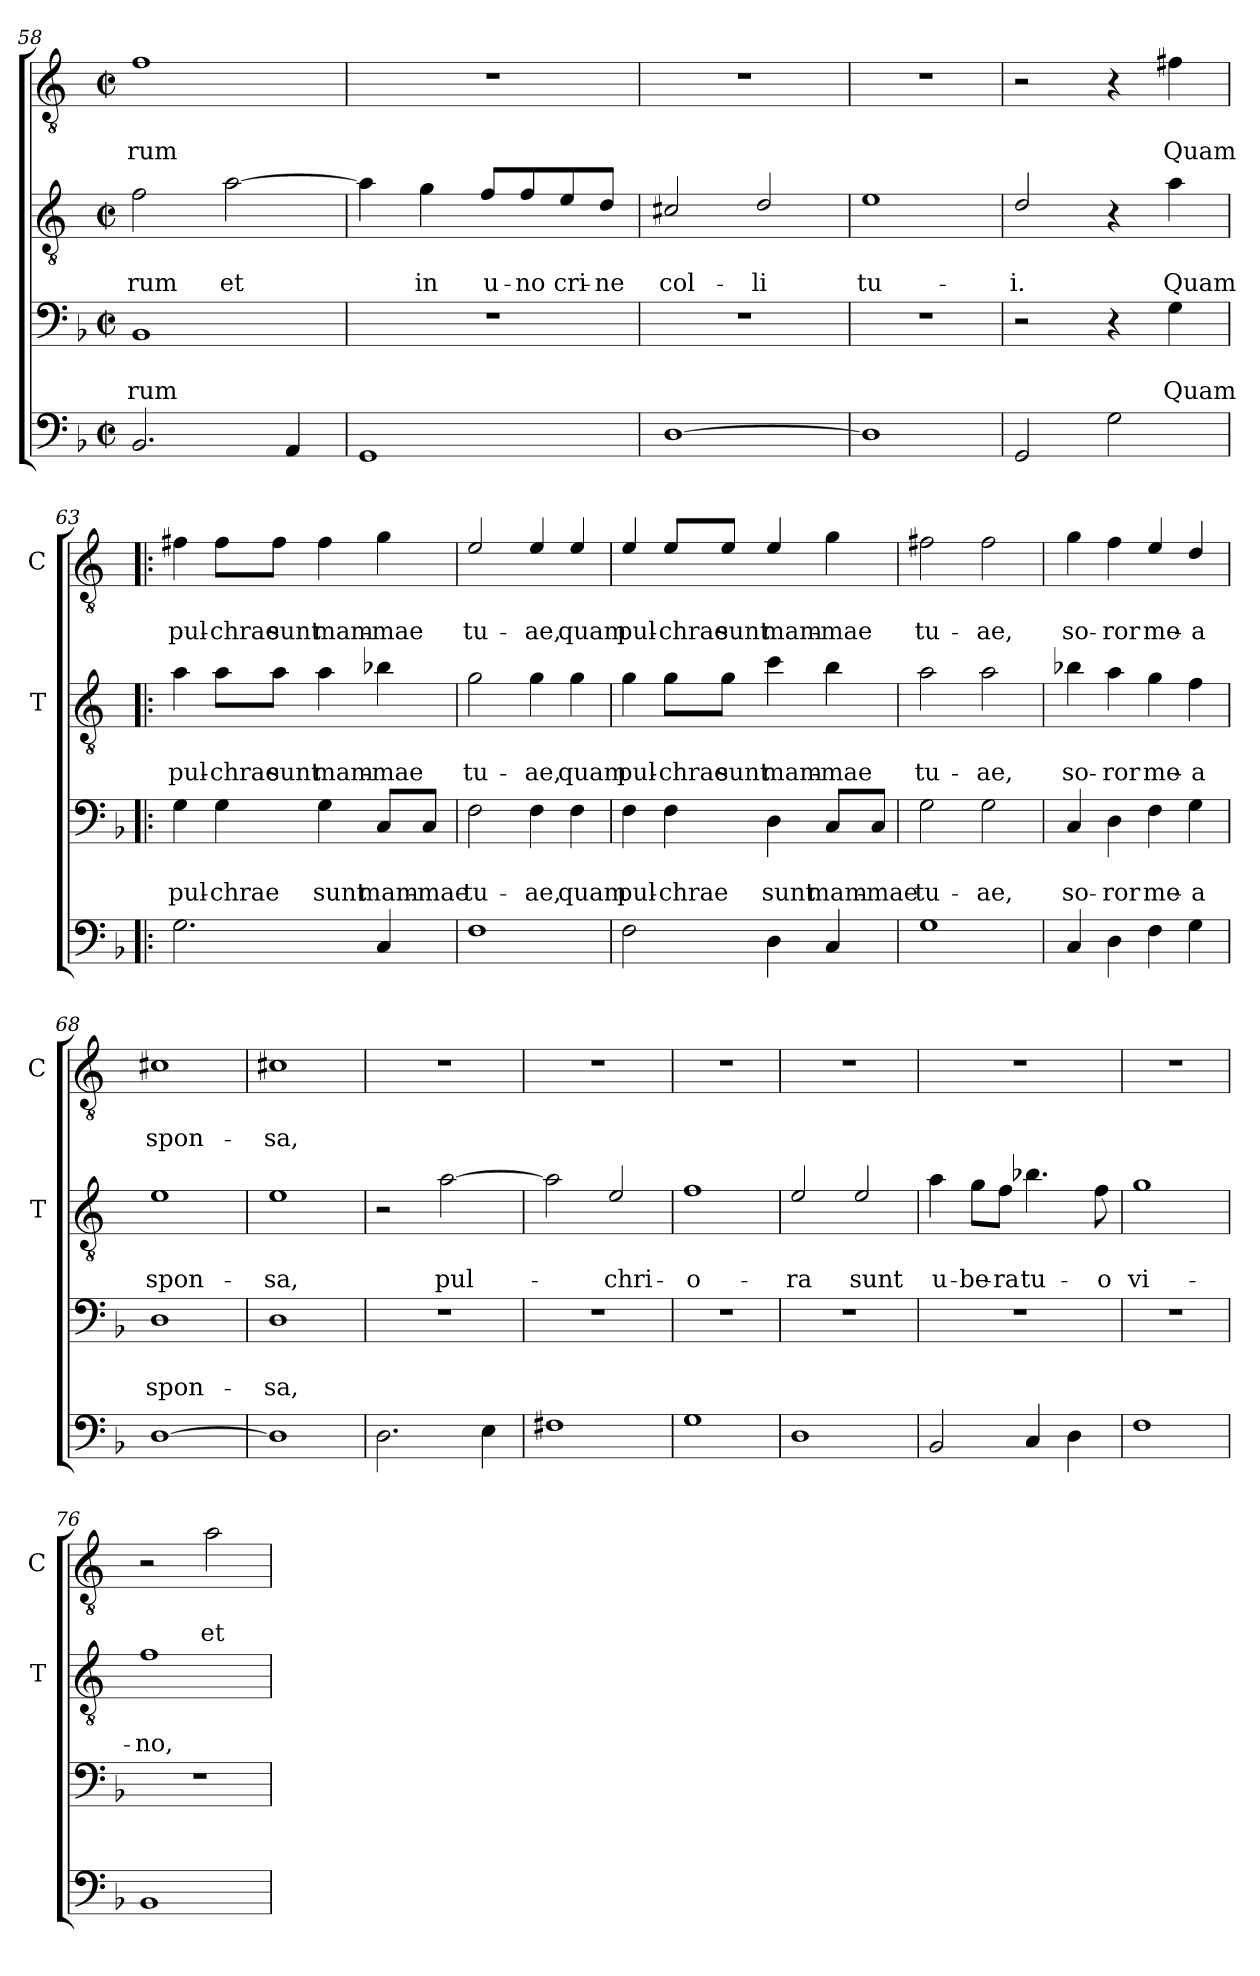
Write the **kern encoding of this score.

**kern	**kern	**text	**text	**kern	**text	**text	**kern	**text	**text
*part4	*part3	*part3	*part3	*part2	*part2	*part2	*part1	*part1	*part1
*staff4	*staff3	*staff3	*staff3	*staff2	*staff2	*staff2	*staff1	*staff1	*staff1
*	*	*	*	*I'T	*	*	*I'C	*	*
*clefF4	*clefF4	*	*	*clefGv2	*	*	*clefGv2	*	*
*	*	*	*	*ITrd4c7	*	*	*ITrd4c7	*	*
*k[b-]	*k[b-]	*	*	*k[b-]	*	*	*k[b-]	*	*
*F:	*F:	*	*	*F:	*	*	*F:	*	*
*M2/2	*M2/2	*	*	*M2/2	*	*	*M2/2	*	*
*met(c|)	*met(c|)	*	*	*met(c|)	*	*	*met(c|)	*	*
=58	=58	=58	=58	=58	=58	=58	=58	=58	=58
!	!	!	!LO:LY:b	!	!	!LO:LY:b	!	!	!LO:LY:b
2.BB-/	1BB-	.	-rum	2B-\	.	-rum	1B-	.	-rum
!	!	!	!	!	!	!LO:LY:b	!	!	!
.	.	.	.	[2d\	.	et	.	.	.
4AA/	.	.	.	.	.	.	.	.	.
=59	=59	=59	=59	=59	=59	=59	=59	=59	=59
1GG	1r	.	.	4d\]	.	.	1r	.	.
!	!	!	!	!	!	!LO:LY:b	!	!	!
.	.	.	.	4c\	.	in	.	.	.
!	!	!	!	!	!	!LO:LY:b	!	!	!
.	.	.	.	8B-/L	.	u-	.	.	.
!	!	!	!	!	!	!LO:LY:b	!	!	!
.	.	.	.	8B-/	.	-no	.	.	.
!	!	!	!	!	!	!LO:LY:b	!	!	!
.	.	.	.	8A/	.	cri-	.	.	.
!	!	!	!	!	!	!LO:LY:b	!	!	!
.	.	.	.	8G/J	.	-ne	.	.	.
=60	=60	=60	=60	=60	=60	=60	=60	=60	=60
!	!	!	!	!	!	!LO:LY:b	!	!	!
[1D	1r	.	.	2F#X/	.	col-	1r	.	.
!	!	!	!	!	!	!LO:LY:b	!	!	!
.	.	.	.	2G/	.	-li	.	.	.
=61	=61	=61	=61	=61	=61	=61	=61	=61	=61
!	!	!	!	!	!	!LO:LY:b	!	!	!
1D]	1r	.	.	1A	.	tu-	1r	.	.
=62	=62	=62	=62	=62	=62	=62	=62	=62	=62
!	!	!	!	!	!	!LO:LY:b	!	!	!
2GG/	2r	.	.	2G/	.	-i.	2r	.	.
2G\	4r	.	.	4r	.	.	4r	.	.
!	!	!	!LO:LY:b	!	!	!LO:LY:b	!	!	!LO:LY:b
.	4G\	.	Quam	4d\	.	Quam	4Bn\	.	Quam
!!LO:LB:g=z
=63!|:	=63!|:	=63!|:	=63!|:	=63!|:	=63!|:	=63!|:	=63!|:	=63!|:	=63!|:
!	!	!	!LO:LY:b	!	!	!LO:LY:b	!	!	!LO:LY:b
2.G\	4G\	.	pul-	4d\	.	pul-	4Bn\	.	pul-
!	!	!	!LO:LY:b	!	!	!LO:LY:b	!	!	!LO:LY:b
.	4G\	.	-chrae	8d\L	.	-chrae	8B\L	.	-chrae
!	!	!	!	!	!	!LO:LY:b	!	!	!LO:LY:b
.	.	.	.	8d\J	.	sunt	8B\J	.	sunt
!	!	!	!LO:LY:b	!	!	!LO:LY:b	!	!	!LO:LY:b
.	4G\	.	sunt	4d\	.	mam-	4B\	.	mam-
!	!	!	!LO:LY:b	!	!	!LO:LY:b	!	!	!LO:LY:b
4C/	8C/L	.	mam-	4e-X\	.	-mae	4c\	.	-mae
!	!	!	!LO:LY:b	!	!	!	!	!	!
.	8C/J	.	-mae	.	.	.	.	.	.
=64	=64	=64	=64	=64	=64	=64	=64	=64	=64
!	!	!	!LO:LY:b	!	!	!LO:LY:b	!	!	!LO:LY:b
1F	2F\	.	tu-	2c\	.	tu-	2A/	.	tu-
!	!	!	!LO:LY:b	!	!	!LO:LY:b	!	!	!LO:LY:b
.	4F\	.	-ae,	4c\	.	-ae,	4A/	.	-ae,
!	!	!	!LO:LY:b	!	!	!LO:LY:b	!	!	!LO:LY:b
.	4F\	.	quam	4c\	.	quam	4A/	.	quam
=65	=65	=65	=65	=65	=65	=65	=65	=65	=65
!	!	!	!LO:LY:b	!	!	!LO:LY:b	!	!	!LO:LY:b
2F\	4F\	.	pul-	4c\	.	pul-	4A/	.	pul-
!	!	!	!LO:LY:b	!	!	!LO:LY:b	!	!	!LO:LY:b
.	4F\	.	-chrae	8c\L	.	-chrae	8A/L	.	-chrae
!	!	!	!	!	!	!LO:LY:b	!	!	!LO:LY:b
.	.	.	.	8c\J	.	sunt	8A/J	.	sunt
!	!	!	!LO:LY:b	!	!	!LO:LY:b	!	!	!LO:LY:b
4D\	4D\	.	sunt	4f\	.	mam-	4A/	.	mam-
!	!	!	!LO:LY:b	!	!	!LO:LY:b	!	!	!LO:LY:b
4C/	8C/L	.	mam-	4e\	.	-mae	4c\	.	-mae
!	!	!	!LO:LY:b	!	!	!	!	!	!
.	8C/J	.	-mae	.	.	.	.	.	.
=66	=66	=66	=66	=66	=66	=66	=66	=66	=66
!	!	!	!LO:LY:b	!	!	!LO:LY:b	!	!	!LO:LY:b
1G	2G\	.	tu-	2d\	.	tu-	2Bn\	.	tu-
!	!	!	!LO:LY:b	!	!	!LO:LY:b	!	!	!LO:LY:b
.	2G\	.	-ae,	2d\	.	-ae,	2B\	.	-ae,
!!LO:LB:g=z
=67	=67	=67	=67	=67	=67	=67	=67	=67	=67
!	!	!	!LO:LY:b	!	!	!LO:LY:b	!	!	!LO:LY:b
4C/	4C/	.	so-	4e-X\	.	so-	4c\	.	so-
!	!	!	!LO:LY:b	!	!	!LO:LY:b	!	!	!LO:LY:b
4D\	4D\	.	-ror	4d\	.	-ror	4B-\	.	-ror
!	!	!	!LO:LY:b	!	!	!LO:LY:b	!	!	!LO:LY:b
4F\	4F\	.	me-	4c\	.	me-	4A/	.	me-
!	!	!	!LO:LY:b	!	!	!LO:LY:b	!	!	!LO:LY:b
4G\	4G\	.	-a	4B-\	.	-a	4G/	.	-a
=68	=68	=68	=68	=68	=68	=68	=68	=68	=68
!	!	!	!LO:LY:b	!	!	!LO:LY:b	!	!	!LO:LY:b
[1D	1D	.	spon-	1A	.	spon-	1F#X	.	spon-
=69	=69	=69	=69	=69	=69	=69	=69	=69	=69
!	!	!	!LO:LY:b	!	!	!LO:LY:b	!	!	!LO:LY:b
1D]	1D	.	-sa,	1A	.	-sa,	1F#X	.	-sa,
=70	=70	=70	=70	=70	=70	=70	=70	=70	=70
2.D\	1r	.	.	2r	.	.	1r	.	.
!	!	!	!	!	!	!LO:LY:b	!	!	!
.	.	.	.	[2d\	.	pul-	.	.	.
4E\	.	.	.	.	.	.	.	.	.
=71	=71	=71	=71	=71	=71	=71	=71	=71	=71
1F#X	1r	.	.	2d\]	.	.	1r	.	.
!	!	!	!	!	!	!LO:LY:b	!	!	!
.	.	.	.	2A/	.	-chri-	.	.	.
=72	=72	=72	=72	=72	=72	=72	=72	=72	=72
!	!	!	!	!	!	!LO:LY:b	!	!	!
1G	1r	.	.	1B-	.	-o-	1r	.	.
=73	=73	=73	=73	=73	=73	=73	=73	=73	=73
!	!	!	!	!	!	!LO:LY:b	!	!	!
1D	1r	.	.	2A/	.	-ra	1r	.	.
!	!	!	!	!	!	!LO:LY:b	!	!	!
.	.	.	.	2A/	.	sunt	.	.	.
!!LO:PB:g=z
=74	=74	=74	=74	=74	=74	=74	=74	=74	=74
!	!	!	!	!	!	!LO:LY:b	!	!	!
2BB-/	1r	.	.	4d\	.	u-	1r	.	.
!	!	!	!	!	!	!LO:LY:b	!	!	!
.	.	.	.	8c\L	.	-be-	.	.	.
!	!	!	!	!	!	!LO:LY:b	!	!	!
.	.	.	.	8B-\J	.	-ra	.	.	.
!	!	!	!	!	!	!LO:LY:b	!	!	!
4C/	.	.	.	4.e-X\	.	tu-	.	.	.
4D\	.	.	.	.	.	.	.	.	.
!	!	!	!	!	!	!LO:LY:b	!	!	!
.	.	.	.	8B-\	.	-o	.	.	.
=75	=75	=75	=75	=75	=75	=75	=75	=75	=75
!	!	!	!	!	!	!LO:LY:b	!	!	!
1F	1r	.	.	1c	.	vi-	1r	.	.
=76	=76	=76	=76	=76	=76	=76	=76	=76	=76
!	!	!	!	!	!	!LO:LY:b	!	!	!
1BB-	1r	.	.	1B-	.	-no,	2r	.	.
!	!	!	!	!	!	!	!	!	!LO:LY:b
.	.	.	.	.	.	.	2d\	.	et
=	=	=	=	=	=	=	=	=	=
*-	*-	*-	*-	*-	*-	*-	*-	*-	*-
